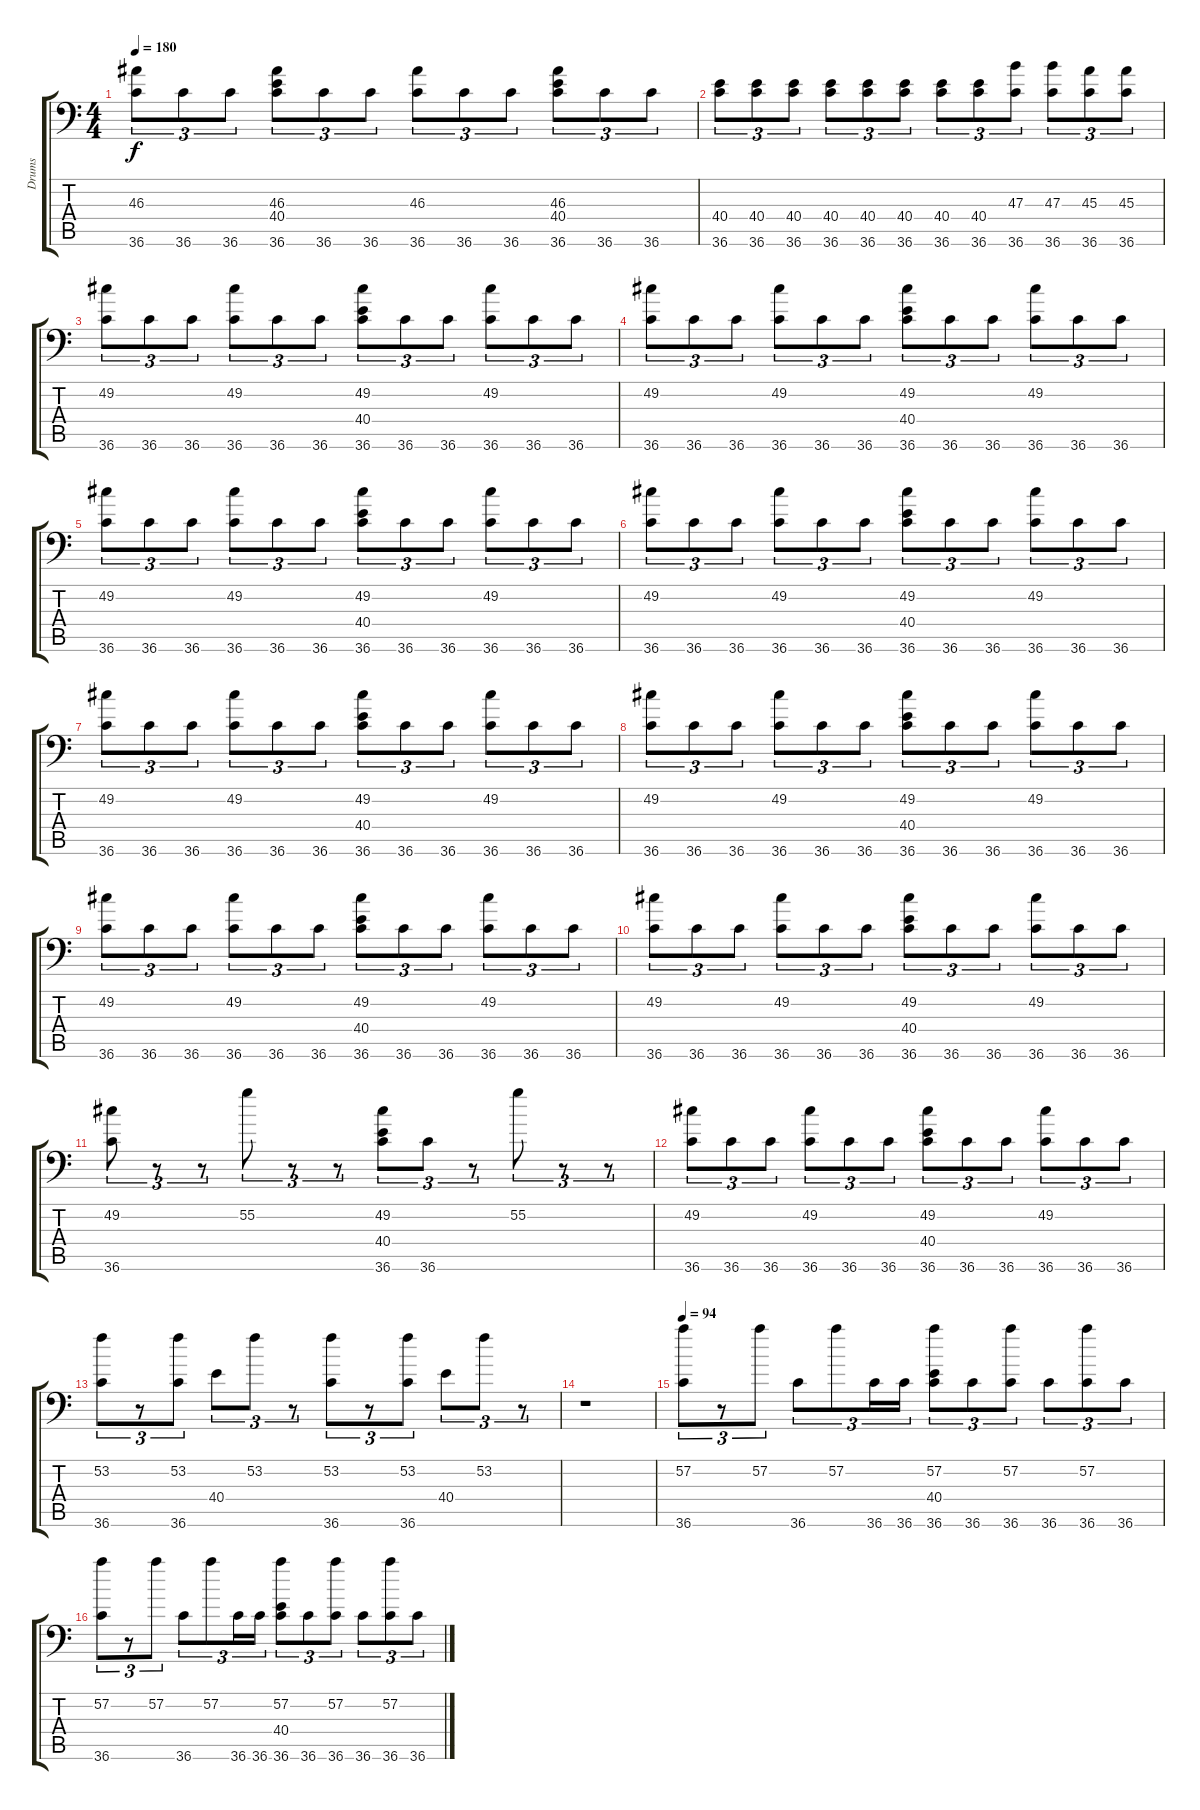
\track ("Drums" "Drums") {instrument acousticgrandpiano}
\staff {score tabs}
\tuning (C-1 C-1 C-1 C-1 C-1 C-1) {hide}
\ts (4 4)
\tempo 180
\clef f4
\ks c
(46.3 36.6).8{tu (3 2) dy f} 36.6.8{tu (3 2)} 36.6.8{tu (3 2)} (46.3 40.4 36.6).8{tu (3 2)} 36.6.8{tu (3 2)} 36.6.8{tu (3 2)} (46.3 36.6).8{tu (3 2)} 36.6.8{tu (3 2)} 36.6.8{tu (3 2)} (46.3 40.4 36.6).8{tu (3 2)} 36.6.8{tu (3 2)} 36.6.8{tu (3 2)} |
(40.4 36.6).8{tu (3 2)} (40.4 36.6).8{tu (3 2)} (40.4 36.6).8{tu (3 2)} (40.4 36.6).8{tu (3 2)} (40.4 36.6).8{tu (3 2)} (40.4 36.6).8{tu (3 2)} (40.4 36.6).8{tu (3 2)} (40.4 36.6).8{tu (3 2)} (47.3 36.6).8{tu (3 2)} (47.3 36.6).8{tu (3 2)} (45.3 36.6).8{tu (3 2)} (45.3 36.6).8{tu (3 2)} |
(49.2 36.6).8{tu (3 2)} 36.6.8{tu (3 2)} 36.6.8{tu (3 2)} (49.2 36.6).8{tu (3 2)} 36.6.8{tu (3 2)} 36.6.8{tu (3 2)} (49.2 40.4 36.6).8{tu (3 2)} 36.6.8{tu (3 2)} 36.6.8{tu (3 2)} (49.2 36.6).8{tu (3 2)} 36.6.8{tu (3 2)} 36.6.8{tu (3 2)} |
(49.2 36.6).8{tu (3 2)} 36.6.8{tu (3 2)} 36.6.8{tu (3 2)} (49.2 36.6).8{tu (3 2)} 36.6.8{tu (3 2)} 36.6.8{tu (3 2)} (49.2 40.4 36.6).8{tu (3 2)} 36.6.8{tu (3 2)} 36.6.8{tu (3 2)} (49.2 36.6).8{tu (3 2)} 36.6.8{tu (3 2)} 36.6.8{tu (3 2)} |
(49.2 36.6).8{tu (3 2)} 36.6.8{tu (3 2)} 36.6.8{tu (3 2)} (49.2 36.6).8{tu (3 2)} 36.6.8{tu (3 2)} 36.6.8{tu (3 2)} (49.2 40.4 36.6).8{tu (3 2)} 36.6.8{tu (3 2)} 36.6.8{tu (3 2)} (49.2 36.6).8{tu (3 2)} 36.6.8{tu (3 2)} 36.6.8{tu (3 2)} |
(49.2 36.6).8{tu (3 2)} 36.6.8{tu (3 2)} 36.6.8{tu (3 2)} (49.2 36.6).8{tu (3 2)} 36.6.8{tu (3 2)} 36.6.8{tu (3 2)} (49.2 40.4 36.6).8{tu (3 2)} 36.6.8{tu (3 2)} 36.6.8{tu (3 2)} (49.2 36.6).8{tu (3 2)} 36.6.8{tu (3 2)} 36.6.8{tu (3 2)} |
(49.2 36.6).8{tu (3 2)} 36.6.8{tu (3 2)} 36.6.8{tu (3 2)} (49.2 36.6).8{tu (3 2)} 36.6.8{tu (3 2)} 36.6.8{tu (3 2)} (49.2 40.4 36.6).8{tu (3 2)} 36.6.8{tu (3 2)} 36.6.8{tu (3 2)} (49.2 36.6).8{tu (3 2)} 36.6.8{tu (3 2)} 36.6.8{tu (3 2)} |
(49.2 36.6).8{tu (3 2)} 36.6.8{tu (3 2)} 36.6.8{tu (3 2)} (49.2 36.6).8{tu (3 2)} 36.6.8{tu (3 2)} 36.6.8{tu (3 2)} (49.2 40.4 36.6).8{tu (3 2)} 36.6.8{tu (3 2)} 36.6.8{tu (3 2)} (49.2 36.6).8{tu (3 2)} 36.6.8{tu (3 2)} 36.6.8{tu (3 2)} |
(49.2 36.6).8{tu (3 2)} 36.6.8{tu (3 2)} 36.6.8{tu (3 2)} (49.2 36.6).8{tu (3 2)} 36.6.8{tu (3 2)} 36.6.8{tu (3 2)} (49.2 40.4 36.6).8{tu (3 2)} 36.6.8{tu (3 2)} 36.6.8{tu (3 2)} (49.2 36.6).8{tu (3 2)} 36.6.8{tu (3 2)} 36.6.8{tu (3 2)} |
(49.2 36.6).8{tu (3 2)} 36.6.8{tu (3 2)} 36.6.8{tu (3 2)} (49.2 36.6).8{tu (3 2)} 36.6.8{tu (3 2)} 36.6.8{tu (3 2)} (49.2 40.4 36.6).8{tu (3 2)} 36.6.8{tu (3 2)} 36.6.8{tu (3 2)} (49.2 36.6).8{tu (3 2)} 36.6.8{tu (3 2)} 36.6.8{tu (3 2)} |
(49.2 36.6).8{tu (3 2)} r.8{tu (3 2)} r.8{tu (3 2)} 55.2.8{tu (3 2)} r.8{tu (3 2)} r.8{tu (3 2)} (49.2 40.4 36.6).8{tu (3 2)} 36.6.8{tu (3 2)} r.8{tu (3 2)} 55.2.8{tu (3 2)} r.8{tu (3 2)} r.8{tu (3 2)} |
(49.2 36.6).8{tu (3 2)} 36.6.8{tu (3 2)} 36.6.8{tu (3 2)} (49.2 36.6).8{tu (3 2)} 36.6.8{tu (3 2)} 36.6.8{tu (3 2)} (49.2 40.4 36.6).8{tu (3 2)} 36.6.8{tu (3 2)} 36.6.8{tu (3 2)} (49.2 36.6).8{tu (3 2)} 36.6.8{tu (3 2)} 36.6.8{tu (3 2)} |
(53.2 36.6).8{tu (3 2)} r.8{tu (3 2)} (53.2 36.6).8{tu (3 2)} 40.4.8{tu (3 2)} 53.2.8{tu (3 2)} r.8{tu (3 2)} (53.2 36.6).8{tu (3 2)} r.8{tu (3 2)} (53.2 36.6).8{tu (3 2)} 40.4.8{tu (3 2)} 53.2.8{tu (3 2)} r.8{tu (3 2)} |
r.1 |
\tempo 94
(57.2 36.6).8{tu (3 2)} r.8{tu (3 2)} 57.2.8{tu (3 2)} 36.6.8{tu (3 2)} 57.2.8{tu (3 2)} 36.6.16{tu (3 2)} 36.6.16{tu (3 2)} (57.2 40.4 36.6).8{tu (3 2)} 36.6.8{tu (3 2)} (57.2 36.6).8{tu (3 2)} 36.6.8{tu (3 2)} (57.2 36.6).8{tu (3 2)} 36.6.8{tu (3 2)} |
(57.2 36.6).8{tu (3 2)} r.8{tu (3 2)} 57.2.8{tu (3 2)} 36.6.8{tu (3 2)} 57.2.8{tu (3 2)} 36.6.16{tu (3 2)} 36.6.16{tu (3 2)} (57.2 40.4 36.6).8{tu (3 2)} 36.6.8{tu (3 2)} (57.2 36.6).8{tu (3 2)} 36.6.8{tu (3 2)} (57.2 36.6).8{tu (3 2)} 36.6.8{tu (3 2)}
